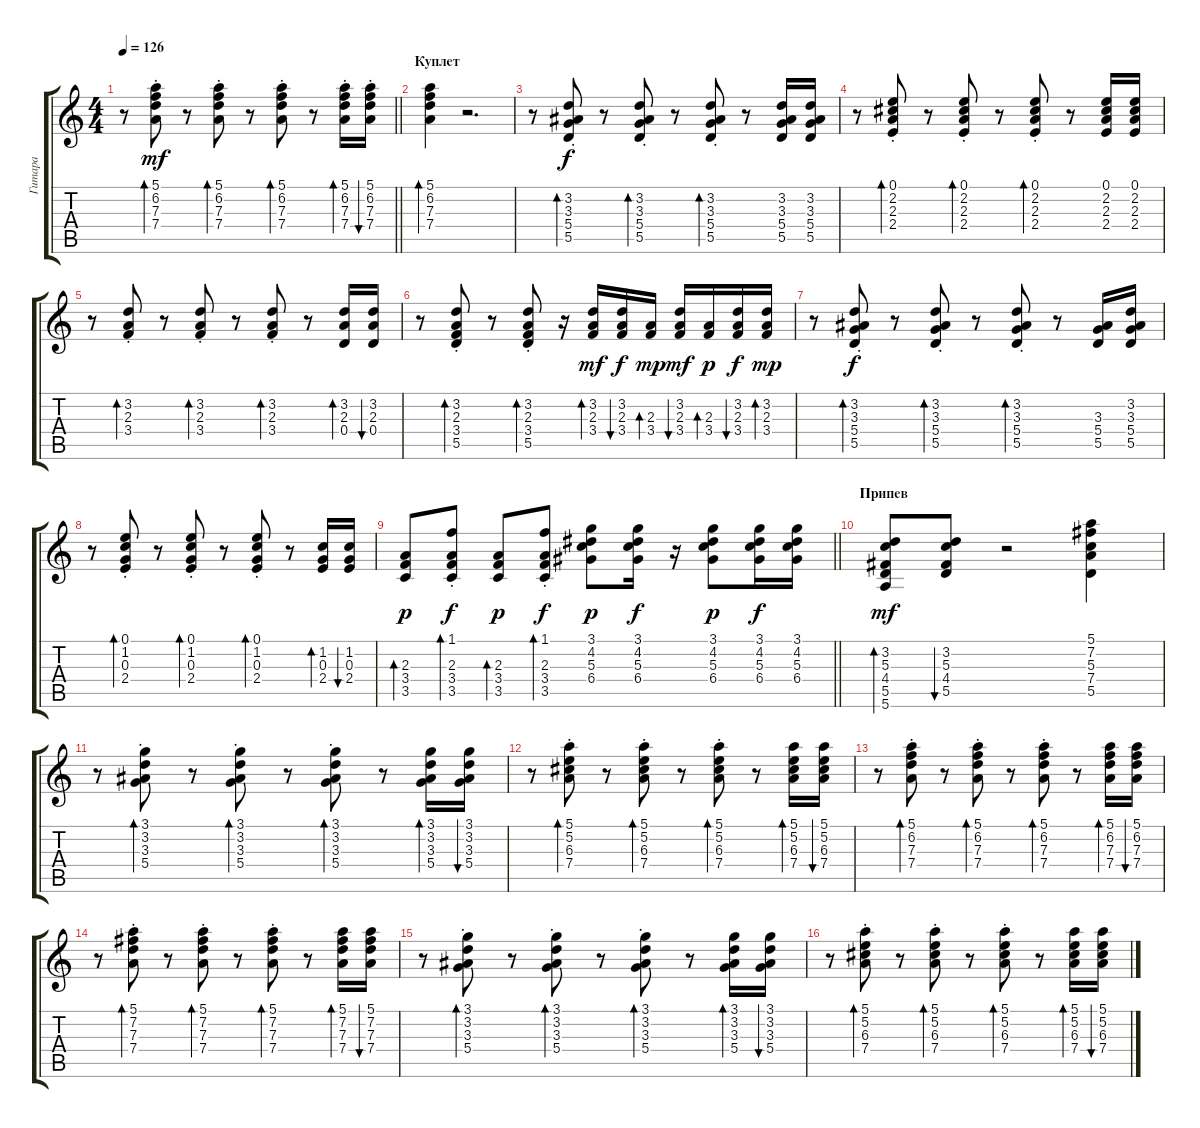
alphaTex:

\track ("Гитара" "Гитара") {instrument acousticguitarsteel}
\staff {score tabs}
\tuning (E4 B3 G3 D3 A2 E2) {hide}
\ts (4 4)
\tempo 126
\clef g2
\barLineRight lightlight
\ks c
r.8{dy mf} (5.1{st} 6.2{st} 7.3{st} 7.4{st}).8{bd 60} r.8 (5.1{st} 6.2{st} 7.3{st} 7.4{st}).8{bd 60} r.8 (5.1{st} 6.2{st} 7.3{st} 7.4{st}).8{bd 60} r.8 (5.1{st} 6.2{st} 7.3{st} 7.4{st}).16{bd 60} (5.1{st} 6.2{st} 7.3{st} 7.4{st}).16{bu 60} |
\section ("" "Куплет")
(5.1 6.2 7.3 7.4).4{bd 60} r.2{d} |
r.8 (3.2{st} 3.3{st} 5.4{st} 5.5{st}).8{bd 120 dy f} r.8 (3.2{st} 3.3{st} 5.4{st} 5.5{st}).8{bd 120} r.8 (3.2{st} 3.3{st} 5.4{st} 5.5{st}).8{bd 120} r.8 (3.2 3.3 5.4 5.5).16 (3.2 3.3 5.4 5.5).16 |
r.8 (0.1{st} 2.2{st} 2.3{st} 2.4{st}).8{bd 120} r.8 (0.1{st} 2.2{st} 2.3{st} 2.4{st}).8{bd 120} r.8 (0.1{st} 2.2{st} 2.3{st} 2.4{st}).8{bd 120} r.8 (0.1 2.2 2.3 2.4).16 (0.1 2.2 2.3 2.4).16 |
r.8 (3.2{st} 2.3{st} 3.4{st}).8{bd 120} r.8 (3.2{st} 2.3{st} 3.4{st}).8{bd 120} r.8 (3.2{st} 2.3{st} 3.4{st}).8{bd 120} r.8 (3.2 2.3 0.4).16{bd 480} (3.2 2.3 0.4).16{bu 480} |
r.8 (3.2{st} 2.3{st} 3.4{st} 5.5{st}).8{bd 120} r.8 (3.2{st} 2.3{st} 3.4{st} 5.5{st}).8{bd 120} r.16 (3.2 2.3 3.4).16{bd 480 dy mf} (3.2 2.3 3.4).16{bu 480 dy f} (2.3 3.4).16{bd 480 dy mp} (3.2 2.3 3.4).16{bu 480 dy mf} (2.3 3.4).16{bd 480 dy p} (3.2 2.3 3.4).16{bu 480 dy f} (3.2 2.3 3.4).16{bd 480 dy mp} |
r.8 (3.2{st} 3.3{st} 5.4{st} 5.5{st}).8{bd 60 dy f} r.8 (3.2{st} 3.3{st} 5.4{st} 5.5{st}).8{bd 60} r.8 (3.2{st} 3.3{st} 5.4{st} 5.5{st}).8{bd 60} r.8 (3.3 5.4 5.5).16 (3.2 3.3 5.4 5.5).16 |
r.8 (0.1{st} 1.2{st} 0.3{st} 2.4{st}).8{bd 60} r.8 (0.1{st} 1.2{st} 0.3{st} 2.4{st}).8{bd 60} r.8 (0.1{st} 1.2{st} 0.3{st} 2.4{st}).8{bd 60} r.8 (1.2 0.3 2.4).16{bd 480} (1.2 0.3 2.4).16{bu 480} |
\barLineRight lightlight
(2.3 3.4 3.5).8{bd 60 dy p} (1.1{st} 2.3{st} 3.4{st} 3.5{st}).8{bd 60 dy f} (2.3 3.4 3.5).8{bd 60 dy p} (1.1{st} 2.3 3.4{st} 3.5{st}).8{bd 60 dy f} (3.1 4.2 5.3 6.4).8{dy p} (3.1 4.2 5.3 6.4).16{dy f} r.16 (3.1 4.2 5.3 6.4).8{dy p} (3.1 4.2 5.3 6.4).16{dy f} (3.1 4.2 5.3 6.4).16 |
\section ("" "Припев")
(3.2 5.3 4.4 5.5 5.6).8{bd 60 dy mf} (3.2 5.3 4.4 5.5).8{bu 60} r.2 (5.1 7.2 5.3 7.4 5.5).4 |
r.8 (3.1{st} 3.2{st} 3.3{st} 5.4{st}).8{bd 60} r.8 (3.1{st} 3.2{st} 3.3{st} 5.4{st}).8{bd 60} r.8 (3.1{st} 3.2{st} 3.3{st} 5.4{st}).8{bd 60} r.8 (3.1 3.2 3.3 5.4).16{bd 60} (3.1 3.2 3.3 5.4).16{bu 60} |
r.8 (5.1{st} 5.2{st} 6.3{st} 7.4{st}).8{bd 60} r.8 (5.1{st} 5.2{st} 6.3{st} 7.4{st}).8{bd 60} r.8 (5.1{st} 5.2{st} 6.3{st} 7.4{st}).8{bd 60} r.8 (5.1 5.2 6.3 7.4).16{bd 60} (5.1 5.2 6.3 7.4).16{bu 60} |
r.8 (5.1{st} 6.2{st} 7.3{st} 7.4{st}).8{bd 60} r.8 (5.1{st} 6.2{st} 7.3{st} 7.4{st}).8{bd 60} r.8 (5.1{st} 6.2{st} 7.3{st} 7.4{st}).8{bd 60} r.8 (5.1 6.2 7.3 7.4).16{bd 60} (5.1 6.2 7.3 7.4).16{bu 60} |
r.8 (5.1{st} 7.2{st} 7.3{st} 7.4{st}).8{bd 60} r.8 (5.1{st} 7.2{st} 7.3{st} 7.4{st}).8{bd 60} r.8 (5.1{st} 7.2{st} 7.3{st} 7.4{st}).8{bd 60} r.8 (5.1 7.2 7.3 7.4).16{bd 60} (5.1 7.2 7.3 7.4).16{bu 60} |
r.8 (3.1{st} 3.2{st} 3.3{st} 5.4{st}).8{bd 60} r.8 (3.1{st} 3.2{st} 3.3{st} 5.4{st}).8{bd 60} r.8 (3.1{st} 3.2{st} 3.3{st} 5.4{st}).8{bd 60} r.8 (3.1 3.2 3.3 5.4).16{bd 60} (3.1 3.2 3.3 5.4).16{bu 60} |
r.8 (5.1{st} 5.2{st} 6.3{st} 7.4{st}).8{bd 60} r.8 (5.1{st} 5.2{st} 6.3{st} 7.4{st}).8{bd 60} r.8 (5.1{st} 5.2{st} 6.3{st} 7.4{st}).8{bd 60} r.8 (5.1 5.2 6.3 7.4).16{bd 60} (5.1 5.2 6.3 7.4).16{bu 60}
